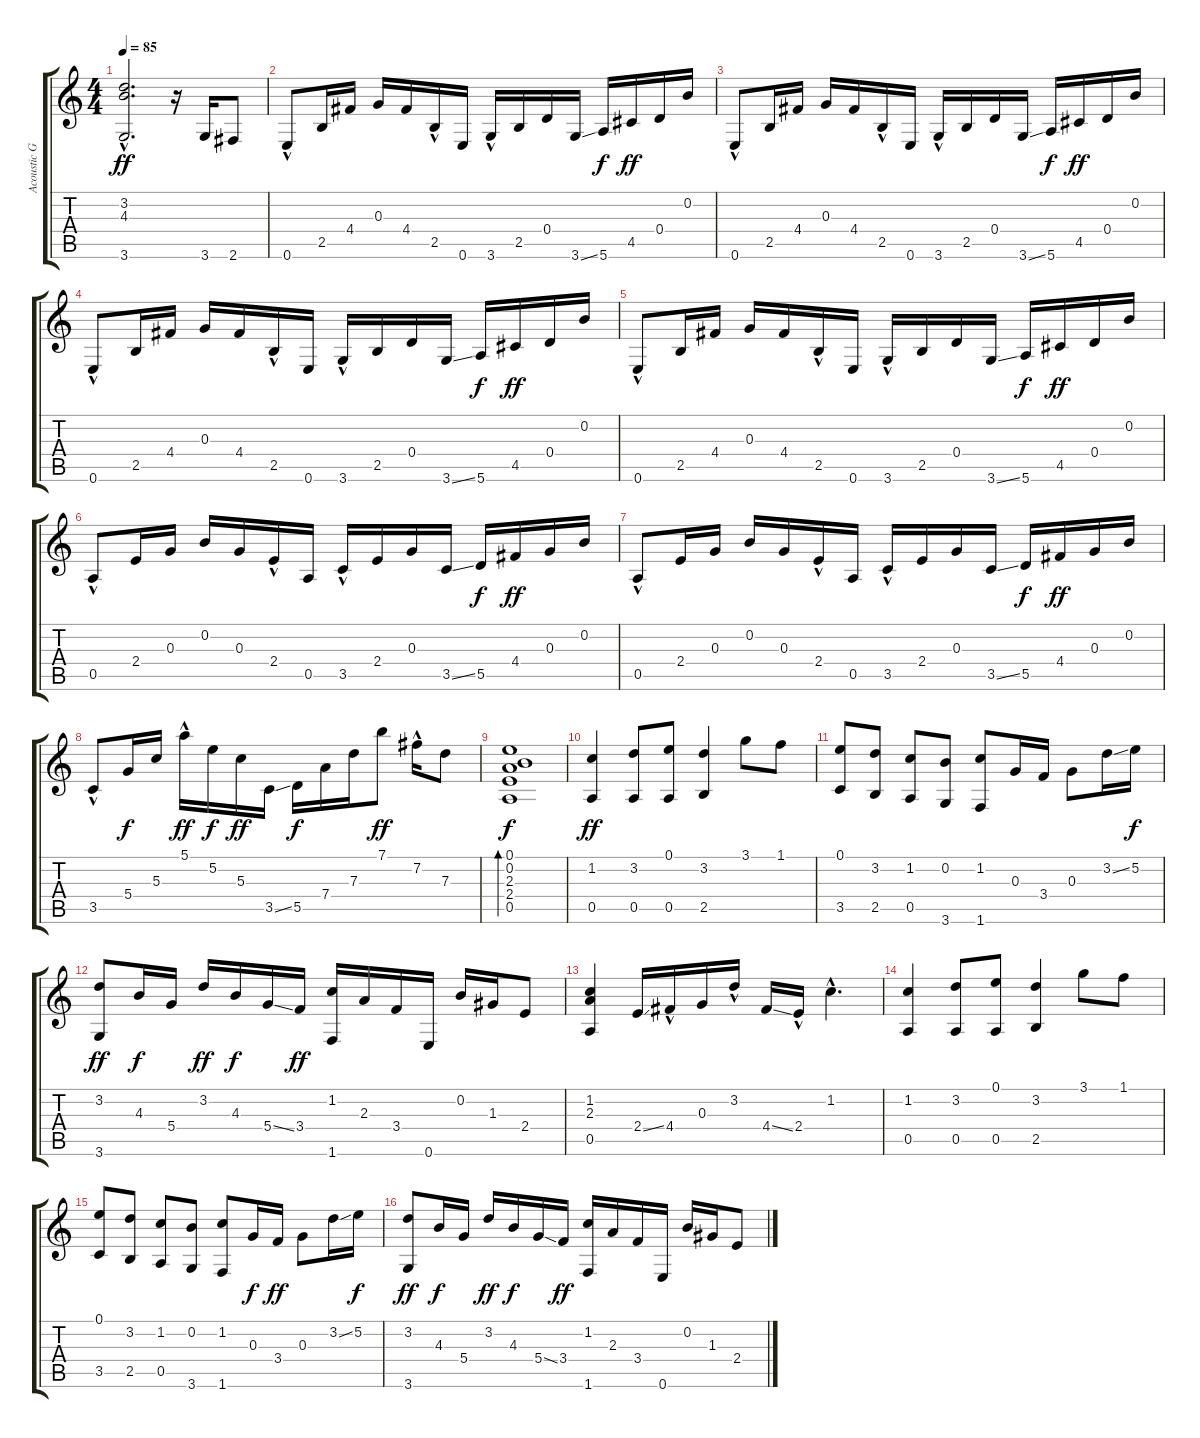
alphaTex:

\track ("Acoustic Guitar" "Acoustic G") {instrument acousticguitarnylon}
\staff {score tabs}
\tuning (E4 B3 G3 D3 A2 E2) {hide}
\ts (4 4)
\tempo 85
\clef g2
\ks c
(3.2{hac} 4.3{hac} 3.6{hac}).2{d dy ff} r.16 3.6.16 2.6.8 |
0.6{hac}.8 2.5.16 4.4.16 0.3.16 4.4.16 2.5{hac}.16 0.6.16 3.6{hac}.16 2.5.16 0.4.16 3.6{ss}.16 5.6.16{dy f} 4.5.16{dy ff} 0.4.16 0.2.16 |
0.6{hac}.8 2.5.16 4.4.16 0.3.16 4.4.16 2.5{hac}.16 0.6.16 3.6{hac}.16 2.5.16 0.4.16 3.6{ss}.16 5.6.16{dy f} 4.5.16{dy ff} 0.4.16 0.2.16 |
0.6{hac}.8 2.5.16 4.4.16 0.3.16 4.4.16 2.5{hac}.16 0.6.16 3.6{hac}.16 2.5.16 0.4.16 3.6{ss}.16 5.6.16{dy f} 4.5.16{dy ff} 0.4.16 0.2.16 |
0.6{hac}.8 2.5.16 4.4.16 0.3.16 4.4.16 2.5{hac}.16 0.6.16 3.6{hac}.16 2.5.16 0.4.16 3.6{ss}.16 5.6.16{dy f} 4.5.16{dy ff} 0.4.16 0.2.16 |
0.5{hac}.8 2.4.16 0.3.16 0.2.16 0.3.16 2.4{hac}.16 0.5.16 3.5{hac}.16 2.4.16 0.3.16 3.5{ss}.16 5.5.16{dy f} 4.4.16{dy ff} 0.3.16 0.2.16 |
0.5{hac}.8 2.4.16 0.3.16 0.2.16 0.3.16 2.4{hac}.16 0.5.16 3.5{hac}.16 2.4.16 0.3.16 3.5{ss}.16 5.5.16{dy f} 4.4.16{dy ff} 0.3.16 0.2.16 |
3.5{hac}.8 5.4.16{dy f} 5.3.16 5.1{hac}.16{dy ff} 5.2.16{dy f} 5.3.16{dy ff} 3.5{ss}.16 5.5.16{dy f} 7.4.16 7.3.16 7.1.8{dy ff} 7.2{hac}.16 7.3.8 |
(0.1 0.2 2.3 2.4 0.5).1{bd 240 dy f} |
(1.2 0.5).4{dy ff} (3.2 0.5).8 (0.1 0.5).8 (3.2 2.5).4 3.1.8 1.1.8 |
(0.1 3.5).8 (3.2 2.5).8 (1.2 0.5).8 (0.2 3.6).8 (1.2 1.6).8 0.3.16 3.4.16 0.3.8 3.2{ss}.16 5.2.16{dy f} |
(3.2 3.6).8{dy ff} 4.3.16{dy f} 5.4.16 3.2.16{dy ff} 4.3.16{dy f} 5.4{ss}.16 3.4.16{dy ff} (1.2 1.6).16 2.3.16 3.4.16 0.6.16 0.2.16 1.3.16 2.4.8 |
(1.2 2.3 0.5).4 2.4{ss}.16 4.4{hac}.16 0.3.16 3.2{hac}.16 4.4{ss}.16 2.4{hac}.16 1.2{hac}.4{d} |
(1.2 0.5).4 (3.2 0.5).8 (0.1 0.5).8 (3.2 2.5).4 3.1.8 1.1.8 |
(0.1 3.5).8 (3.2 2.5).8 (1.2 0.5).8 (0.2 3.6).8 (1.2 1.6).8 0.3.16{dy f} 3.4.16{dy ff} 0.3.8 3.2{ss}.16 5.2.16{dy f} |
(3.2 3.6).8{dy ff} 4.3.16{dy f} 5.4.16 3.2.16{dy ff} 4.3.16{dy f} 5.4{ss}.16 3.4.16{dy ff} (1.2 1.6).16 2.3.16 3.4.16 0.6.16 0.2.16 1.3.16 2.4.8
